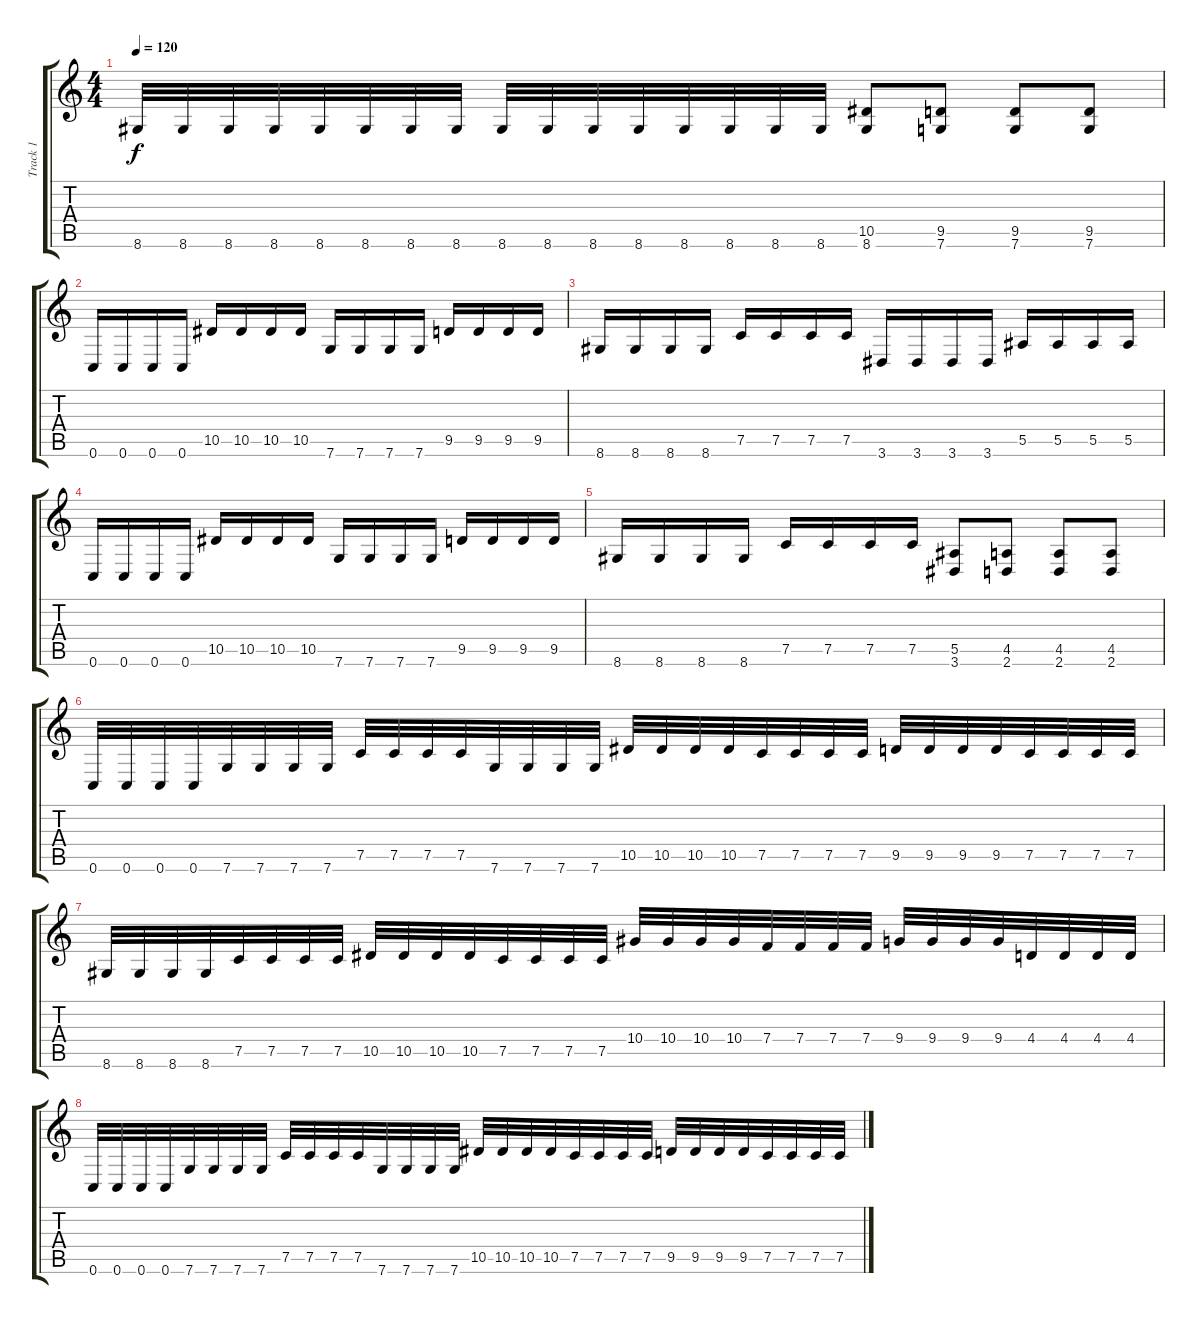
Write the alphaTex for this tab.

\track ("Track 1" "Track 1") {instrument distortionguitar}
\staff {score tabs}
\tuning (C4 G3 Eb3 Bb2 F2 C2) {hide}
\ts (4 4)
\tempo 120
\clef g2
\ks c
8.6.32{dy f} 8.6.32 8.6.32 8.6.32 8.6.32 8.6.32 8.6.32 8.6.32 8.6.32 8.6.32 8.6.32 8.6.32 8.6.32 8.6.32 8.6.32 8.6.32 (10.5 8.6).8 (9.5 7.6).8 (9.5 7.6).8 (9.5 7.6).8 |
0.6.16 0.6.16 0.6.16 0.6.16 10.5.16 10.5.16 10.5.16 10.5.16 7.6.16 7.6.16 7.6.16 7.6.16 9.5.16 9.5.16 9.5.16 9.5.16 |
8.6.16 8.6.16 8.6.16 8.6.16 7.5.16 7.5.16 7.5.16 7.5.16 3.6.16 3.6.16 3.6.16 3.6.16 5.5.16 5.5.16 5.5.16 5.5.16 |
0.6.16 0.6.16 0.6.16 0.6.16 10.5.16 10.5.16 10.5.16 10.5.16 7.6.16 7.6.16 7.6.16 7.6.16 9.5.16 9.5.16 9.5.16 9.5.16 |
8.6.16 8.6.16 8.6.16 8.6.16 7.5.16 7.5.16 7.5.16 7.5.16 (5.5 3.6).8 (4.5 2.6).8 (4.5 2.6).8 (4.5 2.6).8 |
0.6.32 0.6.32 0.6.32 0.6.32 7.6.32 7.6.32 7.6.32 7.6.32 7.5.32 7.5.32 7.5.32 7.5.32 7.6.32 7.6.32 7.6.32 7.6.32 10.5.32 10.5.32 10.5.32 10.5.32 7.5.32 7.5.32 7.5.32 7.5.32 9.5.32 9.5.32 9.5.32 9.5.32 7.5.32 7.5.32 7.5.32 7.5.32 |
8.6.32 8.6.32 8.6.32 8.6.32 7.5.32 7.5.32 7.5.32 7.5.32 10.5.32 10.5.32 10.5.32 10.5.32 7.5.32 7.5.32 7.5.32 7.5.32 10.4.32 10.4.32 10.4.32 10.4.32 7.4.32 7.4.32 7.4.32 7.4.32 9.4.32 9.4.32 9.4.32 9.4.32 4.4.32 4.4.32 4.4.32 4.4.32 |
0.6.32 0.6.32 0.6.32 0.6.32 7.6.32 7.6.32 7.6.32 7.6.32 7.5.32 7.5.32 7.5.32 7.5.32 7.6.32 7.6.32 7.6.32 7.6.32 10.5.32 10.5.32 10.5.32 10.5.32 7.5.32 7.5.32 7.5.32 7.5.32 9.5.32 9.5.32 9.5.32 9.5.32 7.5.32 7.5.32 7.5.32 7.5.32
